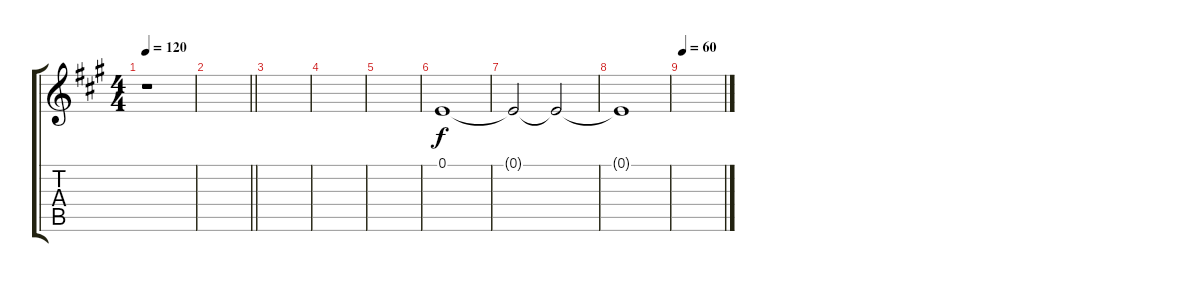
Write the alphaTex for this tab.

\track "" {instrument seashore}
\staff {score tabs}
\tuning (E4 B3 G3 D3 A2 E2) {hide}
\ts (4 4)
\tempo 120
\clef g2
\ks a
r.1{dy f volume 13 balance 11} |
\barLineRight lightlight
|
|
|
|
0.1.1{balance 5} |
0.1{t}.2 0.1{t}.2{volume 0} |
0.1{t}.1 |
\tempo 60
